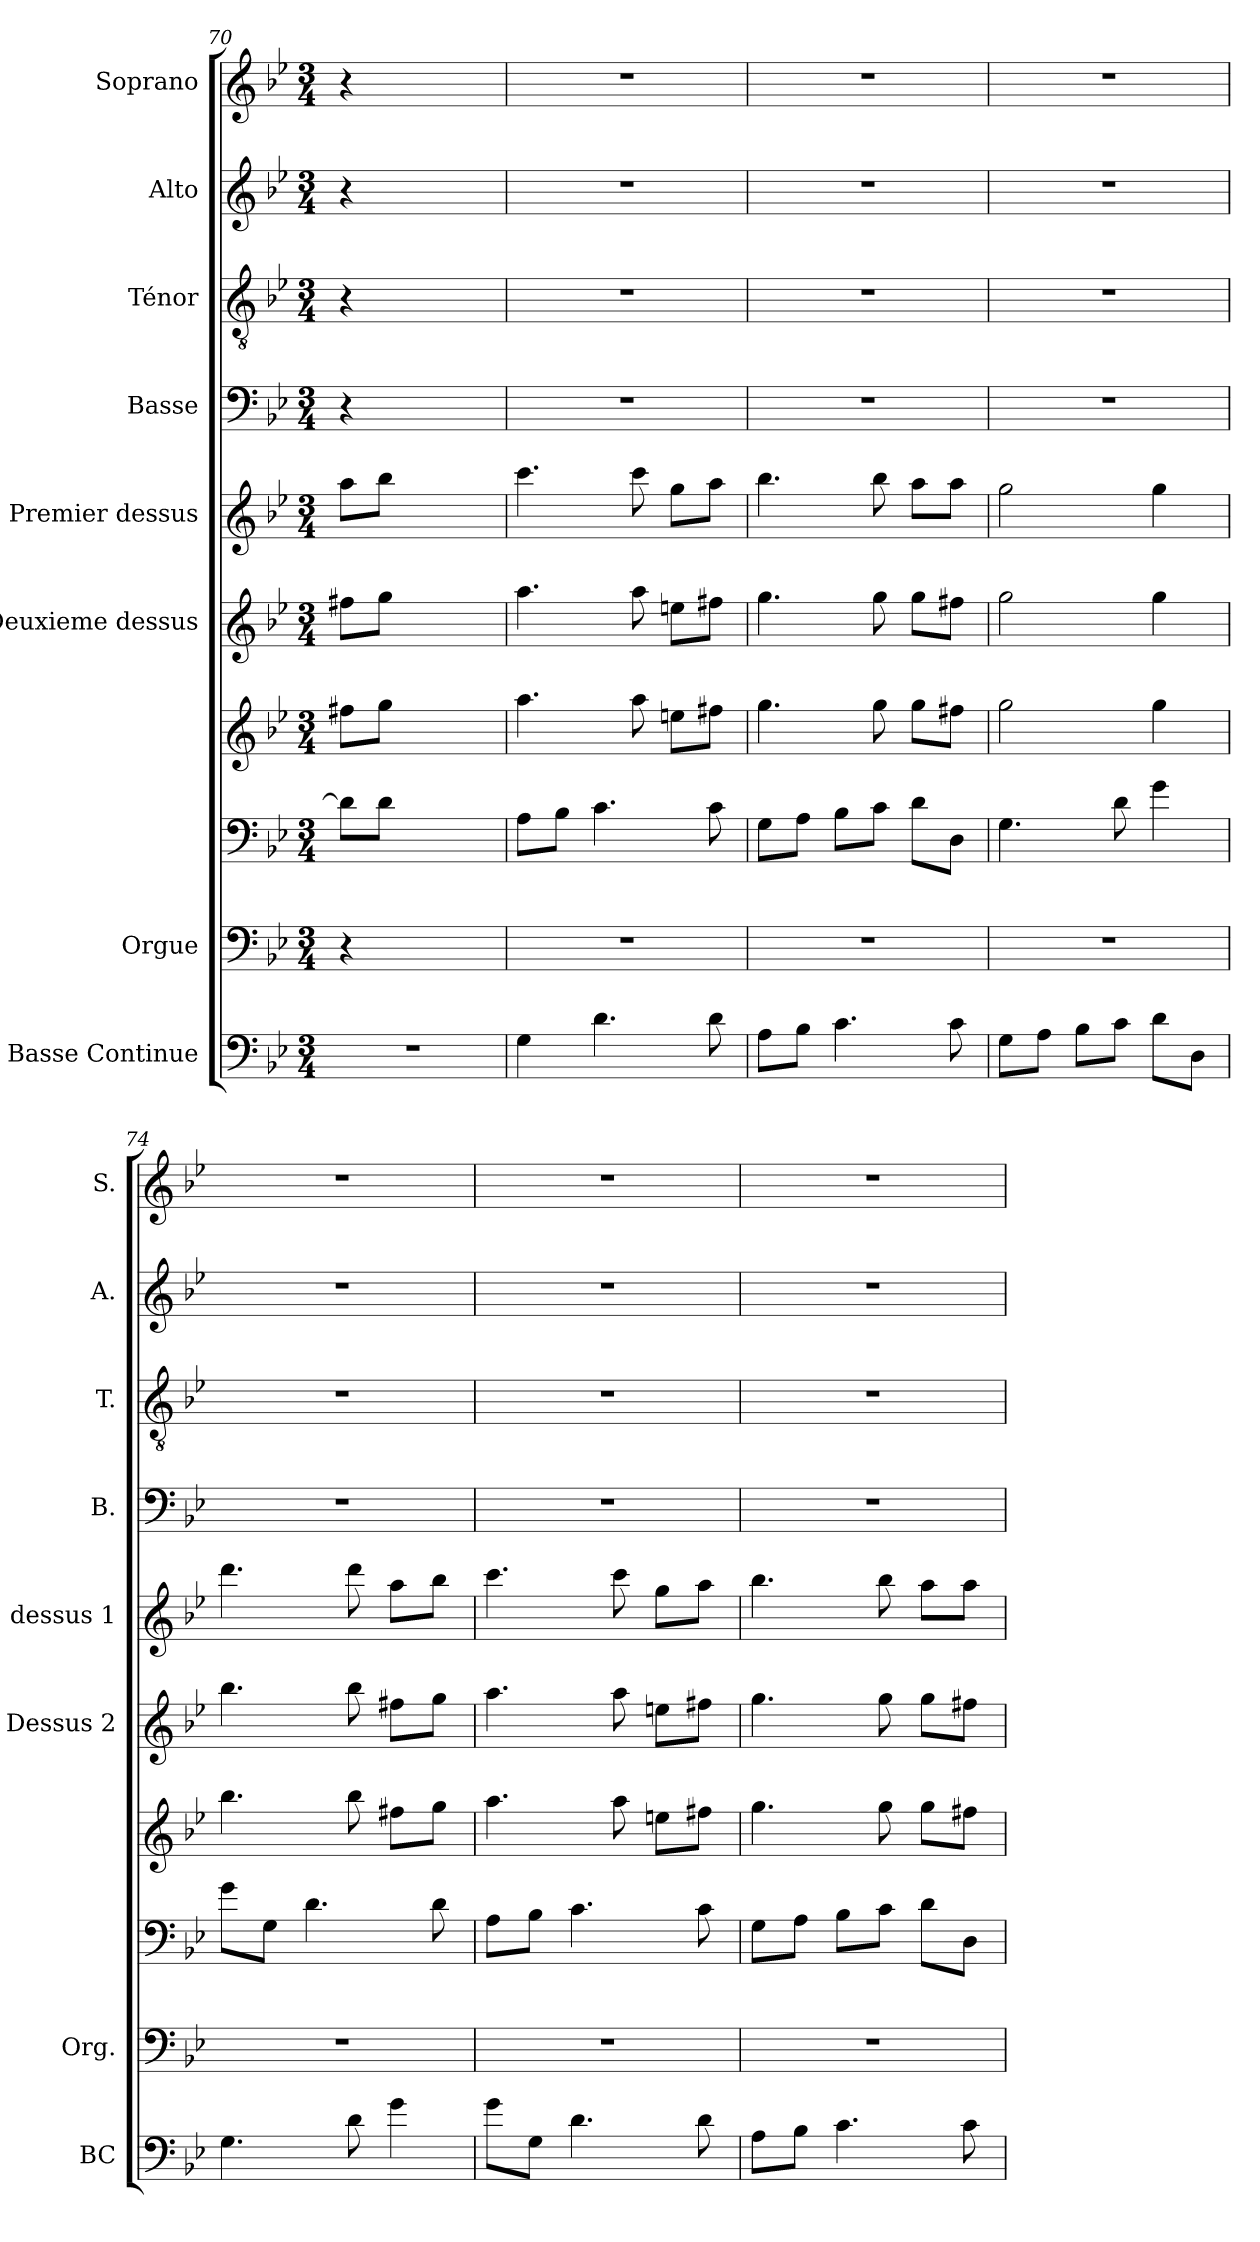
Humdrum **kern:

**kern	**kern	**kern	**kern	**kern	**kern	**kern	**kern	**kern	**kern
*part8	*part7	*part7	*part7	*part6	*part5	*part4	*part3	*part2	*part1
*staff10	*staff9	*staff8	*staff7	*staff6	*staff5	*staff4	*staff3	*staff2	*staff1
*I"Basse Continue	*I"Orgue	*	*	*I"Deuxieme dessus	*I"Premier dessus	*I"Basse	*I"Ténor	*I"Alto	*I"Soprano
*I'BC	*I'Org.	*	*	*I'Dessus 2	*I'dessus 1	*I'B.	*I'T.	*I'A.	*I'S.
!!LO:LB:g=z
*clefF4	*clefF4	*clefF4	*clefG2	*clefG2	*clefG2	*clefF4	*clefGv2	*clefG2	*clefG2
*k[b-e-]	*k[b-e-]	*k[b-e-]	*k[b-e-]	*k[b-e-]	*k[b-e-]	*k[b-e-]	*k[b-e-]	*k[b-e-]	*k[b-e-]
*M3/4	*M3/4	*M3/4	*M3/4	*M3/4	*M3/4	*M3/4	*M3/4	*M3/4	*M3/4
=70	=70	=70	=70	=70	=70	=70	=70	=70	=70
2.r	4r	8d\L]	8ff#X\L	8ff#X\L	8aa\L	4r	4r	4r	4r
.	.	8d\J	8gg\J	8gg\J	8bb-\J	.	.	.	.
.	2ryy	2ryy	2ryy	2ryy	2ryy	2ryy	2ryy	2ryy	2ryy
=71	=71	=71	=71	=71	=71	=71	=71	=71	=71
4G	2.r	8A\L	4.aa\	4.aa	4.ccc	2.r	2.r	2.r	2.r
.	.	8B-\J	.	.	.	.	.	.	.
4.d	.	4.c\	.	.	.	.	.	.	.
.	.	.	8aa\	8aa	8ccc	.	.	.	.
.	.	.	8een\L	8een\L	8gg\L	.	.	.	.
8d	.	8c\	8ff#X\J	8ff#X\J	8aa\J	.	.	.	.
=72	=72	=72	=72	=72	=72	=72	=72	=72	=72
8A\L	2.r	8G\L	4.gg\	4.gg	4.bb-	2.r	2.r	2.r	2.r
8B-\J	.	8A\J	.	.	.	.	.	.	.
4.c	.	8B-\L	.	.	.	.	.	.	.
.	.	8c\J	8gg\	8gg	8bb-	.	.	.	.
.	.	8d\L	8gg\L	8gg\L	8aa\L	.	.	.	.
8c	.	8D\J	8ff#X\J	8ff#X\J	8aa\J	.	.	.	.
=73	=73	=73	=73	=73	=73	=73	=73	=73	=73
8G\L	2.r	4.G\	2gg\	2gg	2gg	2.r	2.r	2.r	2.r
8A\J	.	.	.	.	.	.	.	.	.
8B-\L	.	.	.	.	.	.	.	.	.
8c\J	.	8d\	.	.	.	.	.	.	.
8d\L	.	4g\	4gg\	4gg	4gg	.	.	.	.
8D\J	.	.	.	.	.	.	.	.	.
=74	=74	=74	=74	=74	=74	=74	=74	=74	=74
4.G	2.r	8g\L	4.bb-\	4.bb-	4.ddd	2.r	2.r	2.r	2.r
.	.	8G\J	.	.	.	.	.	.	.
.	.	4.d\	.	.	.	.	.	.	.
8d	.	.	8bb-\	8bb-	8ddd	.	.	.	.
4g	.	.	8ff#X\L	8ff#X\L	8aa\L	.	.	.	.
.	.	8d\	8gg\J	8gg\J	8bb-\J	.	.	.	.
=75	=75	=75	=75	=75	=75	=75	=75	=75	=75
8g\L	2.r	8A\L	4.aa\	4.aa	4.ccc	2.r	2.r	2.r	2.r
8G\J	.	8B-\J	.	.	.	.	.	.	.
4.d	.	4.c\	.	.	.	.	.	.	.
.	.	.	8aa\	8aa	8ccc	.	.	.	.
.	.	.	8een\L	8een\L	8gg\L	.	.	.	.
8d	.	8c\	8ff#X\J	8ff#X\J	8aa\J	.	.	.	.
!!LO:LB:g=z
=76	=76	=76	=76	=76	=76	=76	=76	=76	=76
8A\L	2.r	8G\L	4.gg\	4.gg	4.bb-	2.r	2.r	2.r	2.r
8B-\J	.	8A\J	.	.	.	.	.	.	.
4.c	.	8B-\L	.	.	.	.	.	.	.
.	.	8c\J	8gg\	8gg	8bb-	.	.	.	.
.	.	8d\L	8gg\L	8gg\L	8aa\L	.	.	.	.
8c	.	8D\J	8ff#X\J	8ff#X\J	8aa\J	.	.	.	.
=	=	=	=	=	=	=	=	=	=
*-	*-	*-	*-	*-	*-	*-	*-	*-	*-
